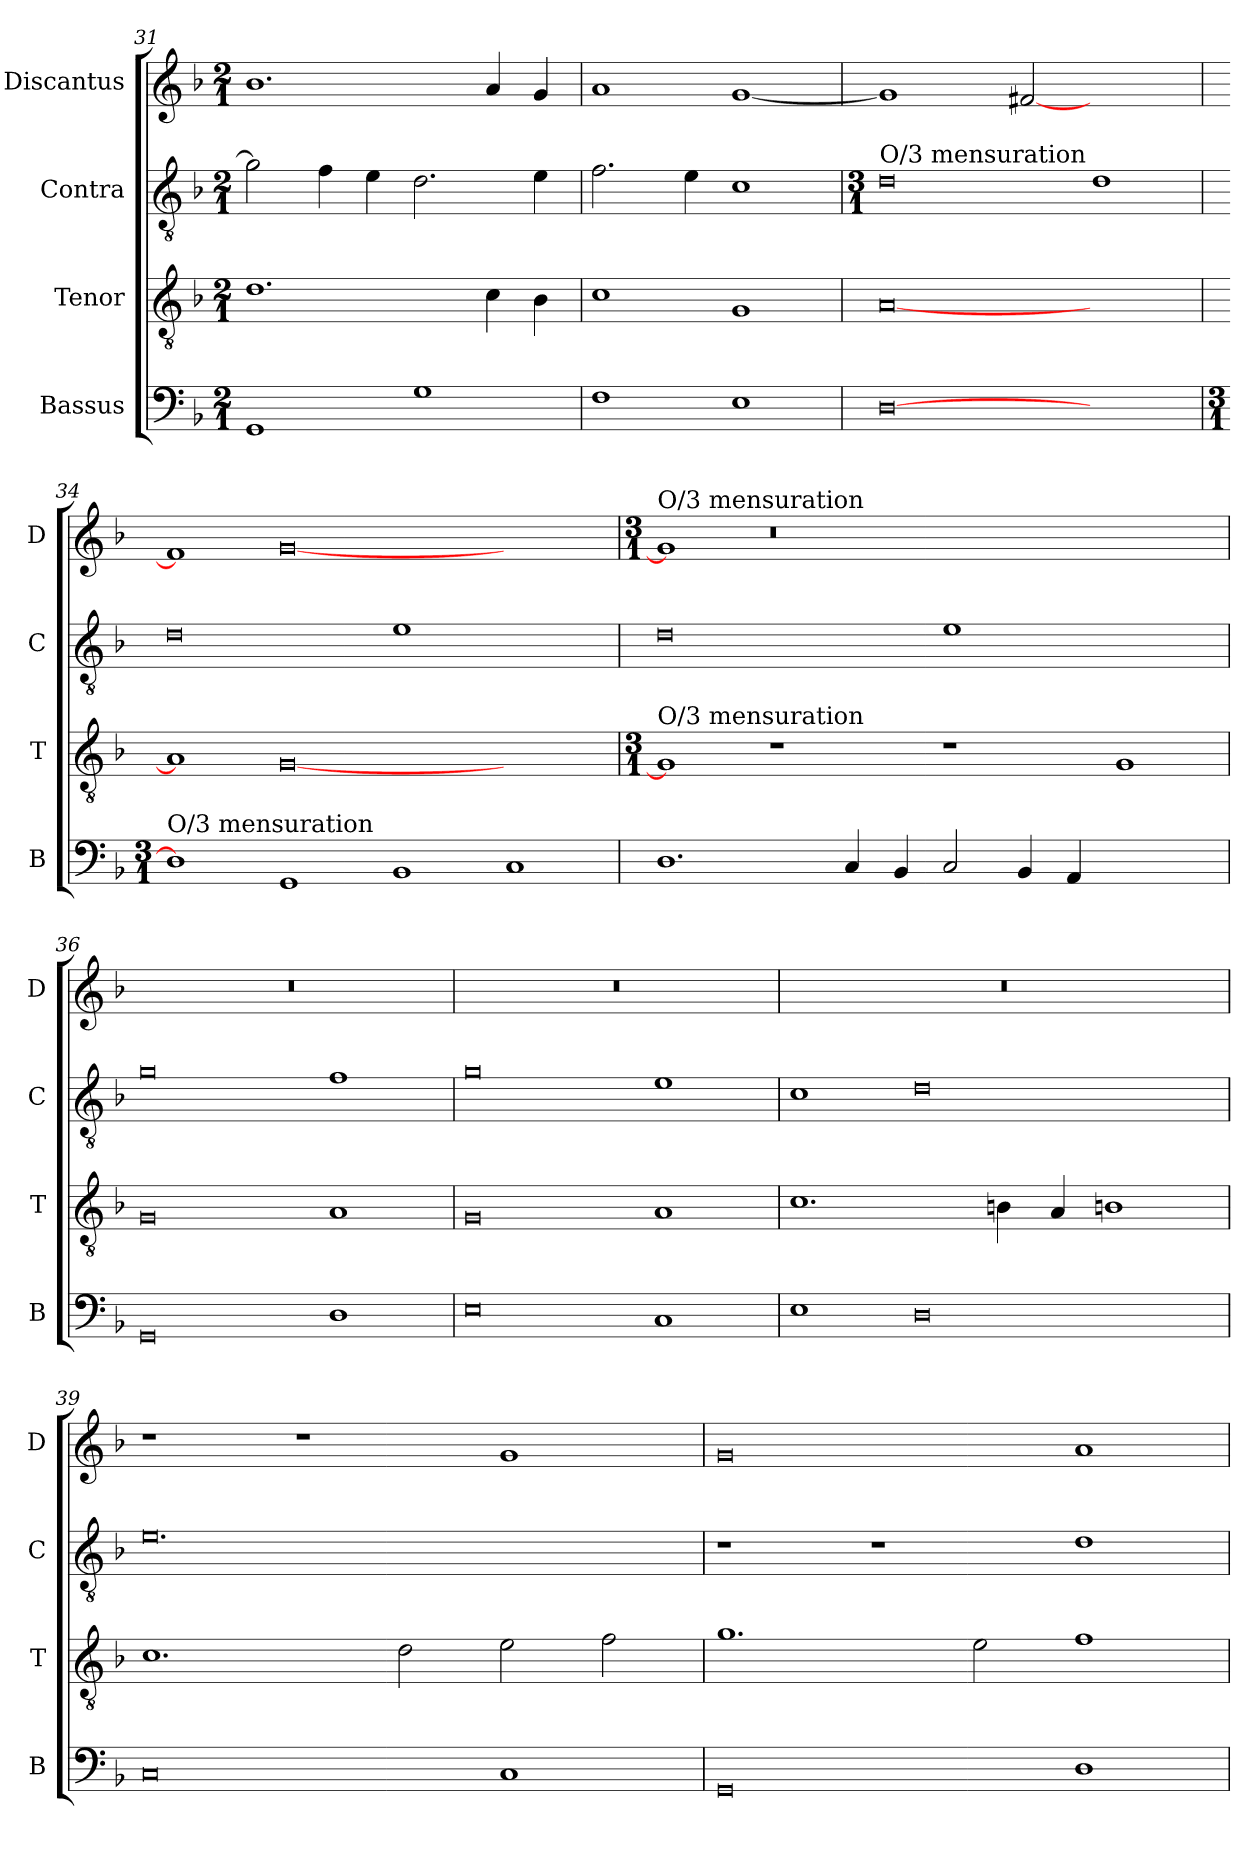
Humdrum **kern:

**kern	**kern	**kern	**kern
*part4	*part3	*part2	*part1
*staff4	*staff3	*staff2	*staff1
*I"Bassus	*I"Tenor	*I"Contra	*I"Discantus
*I'B	*I'T	*I'C	*I'D
*clefF4	*clefGv2	*clefGv2	*clefG2
*k[b-]	*k[b-]	*k[b-]	*k[b-]
*M2/1	*M2/1	*M2/1	*M2/1
=31	=31	=31	=31
1GG	1.d	2g]	1.b-
.	.	4f	.
.	.	4e	.
1G	.	2.d	.
.	4c	.	4a
.	4B-	4e	4g
=32	=32	=32	=32
1F	1c	2.f	1a
.	.	4e	.
1E	1G	1c	[1g
=33	=33	=33	=33
*	*	*M3/1	*
!	!	!LO:TX:a:t=O/3 mensuration	!
!	!	!	!LO:N:vis=1
[0D	[0A	0d	1.g]
.	.	.	[2f#X
1ryy	1ryy	1d	1ryy
=34	=34	=34	=34
*M3/1	*	*	*
!LO:TX:a:t=O/3 mensuration	!	!	!
1D]	1A]	0d	1f#]
1GG	[0G	.	[0g
1BB-	.	1e	.
1C	1ryy	1ryy	1ryy
=35	=35	=35	=35
*	*M3/1	*	*M3/1
!	!	!	!LO:TX:a:t=O/3 mensuration
!	!LO:TX:a:t=O/3 mensuration	!	!
1.D	1G]	0d	1g]
.	1r	.	0.r
4C	.	.	.
4BB-	.	.	.
2C	1r	1e	.
4BB-	.	.	.
4AA	.	.	.
1ryy	1G	1ryy	.
=36	=36	=36	=36
0GG	0G	0g	0.r
1D	1A	1f	.
=37	=37	=37	=37
0E	0G	0g	0.r
1C	1A	1e	.
=38	=38	=38	=38
1E	1.c	1c	0.r
0D	.	0d	.
.	4Bn	.	.
.	4A	.	.
.	1Bn	.	.
=39	=39	=39	=39
0C	1.c	0.e	1r
.	.	.	1r
.	2d	.	.
1C	2e	.	1g
.	2f	.	.
=40	=40	=40	=40
0GG	1.g	1r	0g
.	.	1r	.
.	2e	.	.
1D	1f	1d	1a
=	=	=	=
*-	*-	*-	*-
